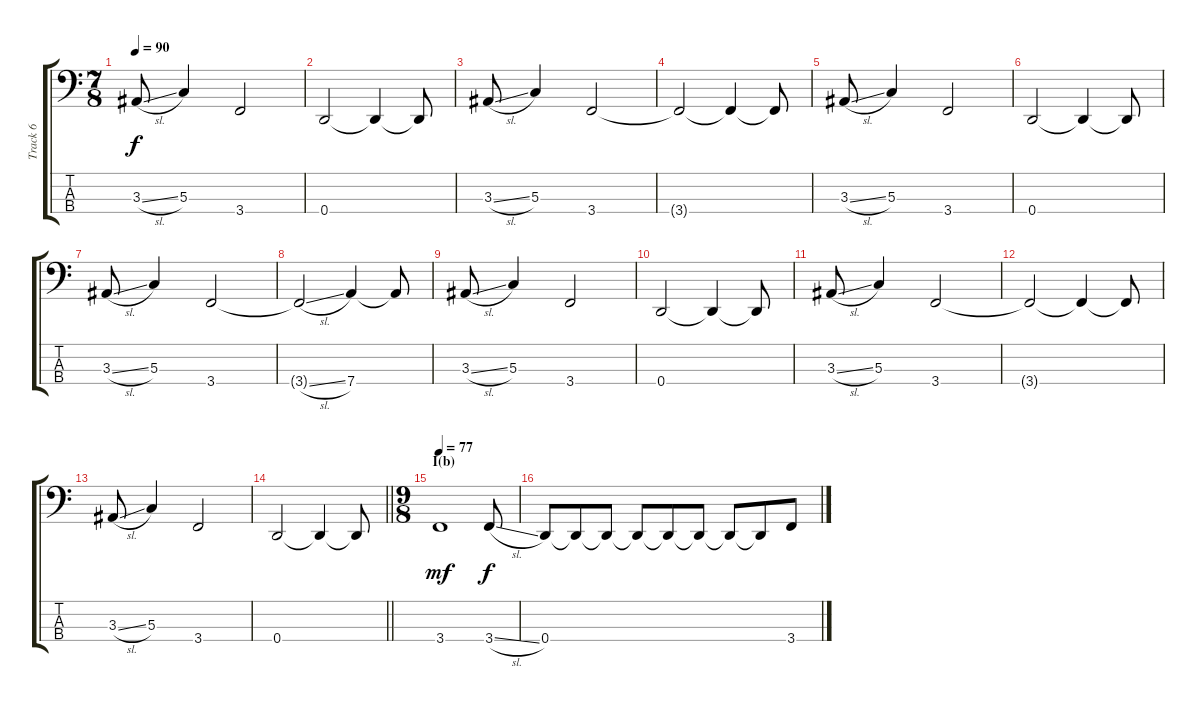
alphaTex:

\track ("Track 6" "Track 6") {instrument fretlessbass}
\staff {score tabs}
\tuning (F2 C2 G1 D1) {hide}
\ts (7 8)
\tempo 90
\clef f4
\ks c
3.3{sl}.8{dy f} 5.3.4 3.4.2 |
0.4.2 0.4{t}.4 0.4{t}.8 |
3.3{sl}.8 5.3.4 3.4.2 |
3.4{t}.2 3.4{t}.4 3.4{t}.8 |
3.3{sl}.8 5.3.4 3.4.2 |
0.4.2 0.4{t}.4 0.4{t}.8 |
3.3{sl}.8 5.3.4 3.4.2 |
3.4{sl t}.2 7.4.4 7.4{t}.8 |
3.3{sl}.8 5.3.4 3.4.2 |
0.4.2 0.4{t}.4 0.4{t}.8 |
3.3{sl}.8 5.3.4 3.4.2 |
3.4{t}.2 3.4{t}.4 3.4{t}.8 |
3.3{sl}.8 5.3.4 3.4.2 |
\barLineRight lightlight
0.4.2 0.4{t}.4 0.4{t}.8 |
\ts (9 8)
\section ("" "I(b)")
\tempo 77
3.4.1{dy mf} 3.4{sl}.8{dy f} |
0.4.8 0.4{t}.8 0.4{t}.8 0.4{t}.8 0.4{t}.8 0.4{t}.8 0.4{t}.8 0.4{t}.8 3.4{sl}.8
